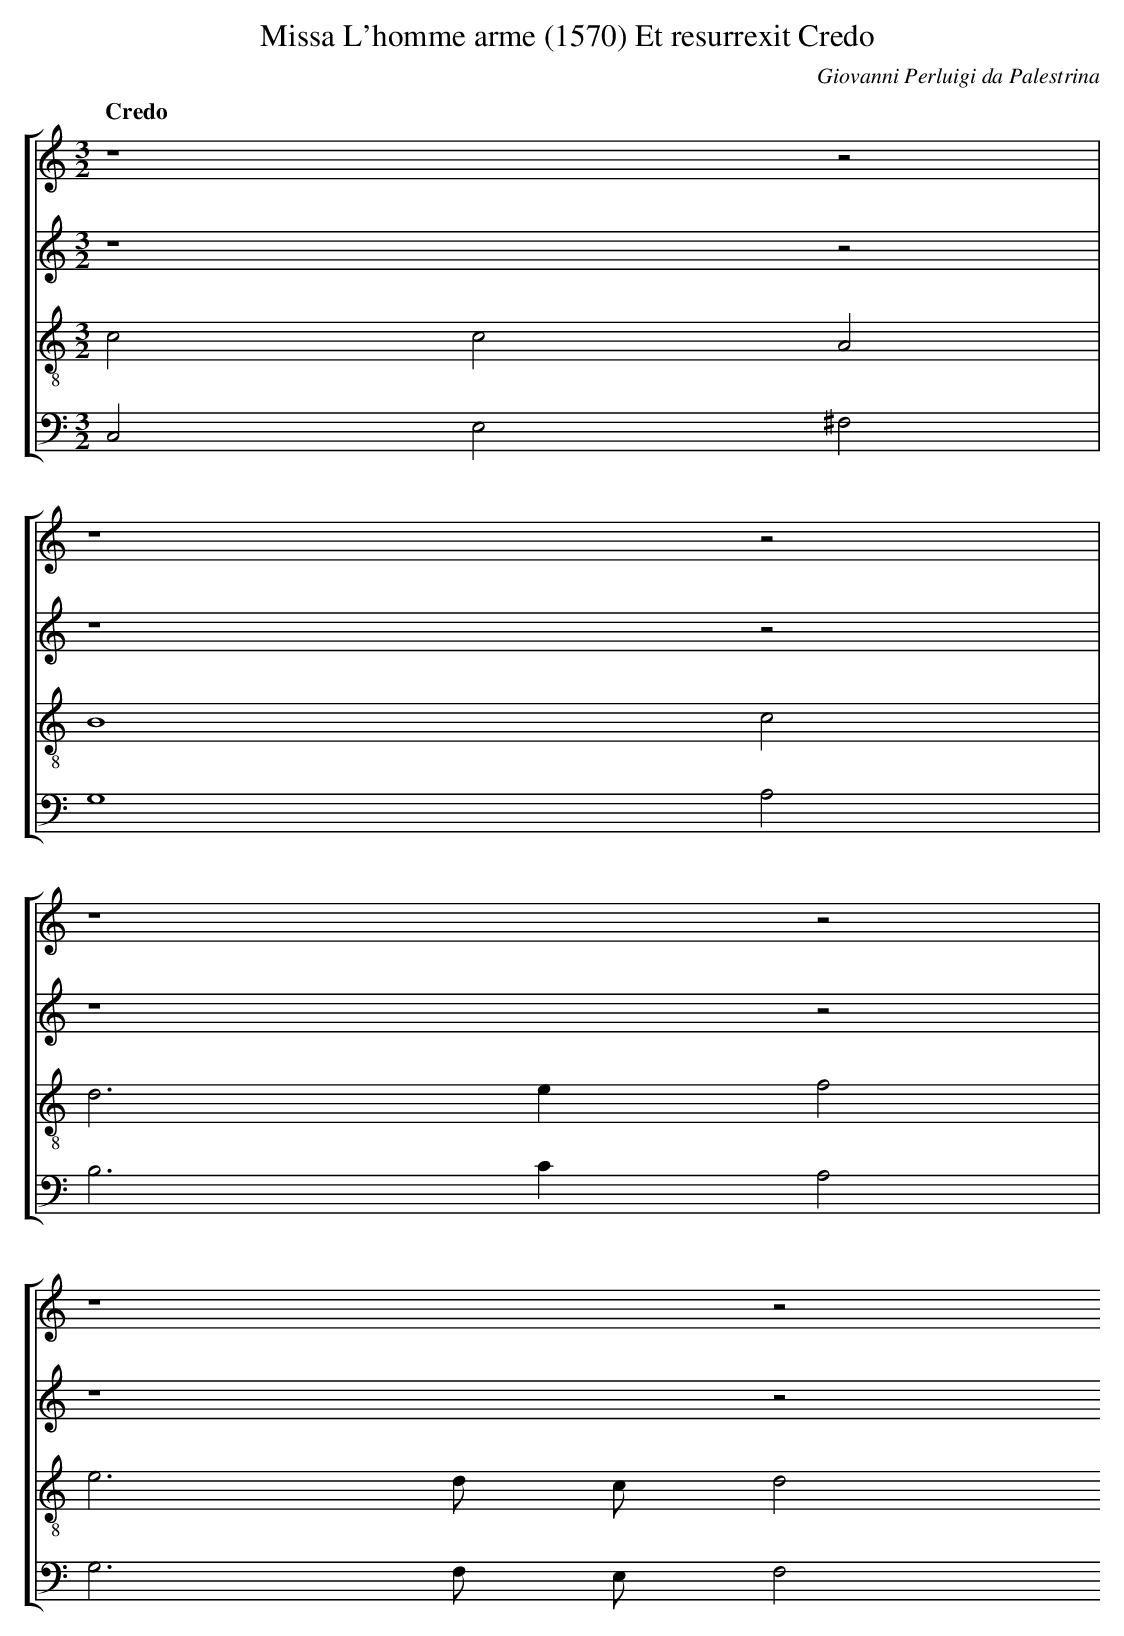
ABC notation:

X:1
T: Missa L'homme arme (1570) Et resurrexit Credo
C: Giovanni Perluigi da Palestrina
L: 1/8
M: 3/2
Q: "Credo"
%%staves [1 2 3 4]
V: 1 clef=treble
V: 2 clef=treble
V: 3 clef=treble-8
V: 4 clef=bass
K: C
[V:1] z8z4 |
[V:2] z8z4 |
[V:3] c4c4A4 |
[V:4] C,4E,4^F,4 |
[V:1] z8z4 |
[V:2] z8z4 |
[V:3] B8c4 |
[V:4] G,8A,4 |
[V:1] z8z4 |
[V:2] z8z4 |
[V:3] d4>e4f4 |
[V:4] B,4>C4A,4 |
[V:1] z8z4
[V:2] z8z4
[V:3] e6d cd4
[V:4] G,6F, E,F,4
